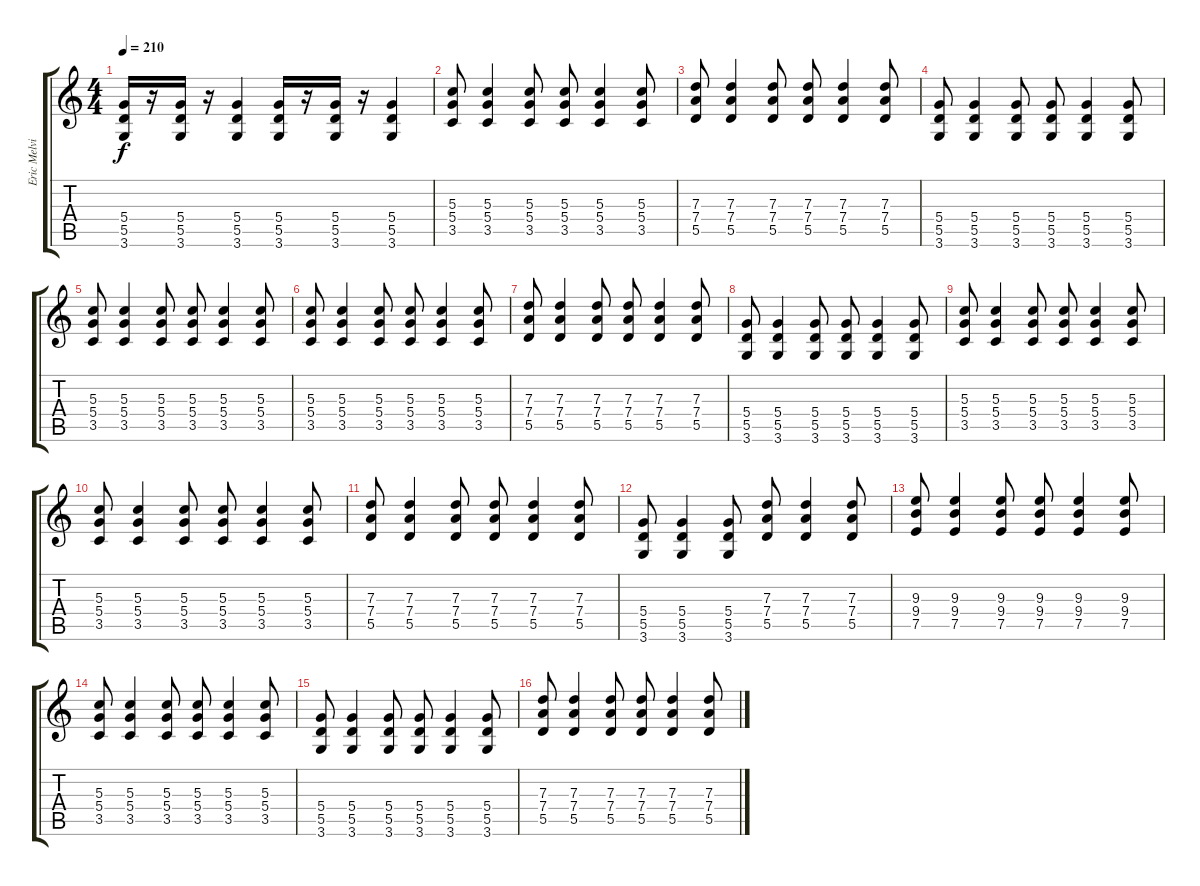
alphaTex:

\track ("Eric Melvin" "Eric Melvi") {instrument distortionguitar}
\staff {score tabs}
\tuning (E4 B3 G3 D3 A2 E2) {hide}
\ts (4 4)
\tempo 210
\clef g2
\ks c
(5.4 5.5 3.6).16{dy f} r.16 (5.4 5.5 3.6).16 r.16 (5.4 5.5 3.6).4 (5.4 5.5 3.6).16 r.16 (5.4 5.5 3.6).16 r.16 (5.4 5.5 3.6).4 |
(5.3 5.4 3.5).8 (5.3 5.4 3.5).4 (5.3 5.4 3.5).8 (5.3 5.4 3.5).8 (5.3 5.4 3.5).4 (5.3 5.4 3.5).8 |
(7.3 7.4 5.5).8 (7.3 7.4 5.5).4 (7.3 7.4 5.5).8 (7.3 7.4 5.5).8 (7.3 7.4 5.5).4 (7.3 7.4 5.5).8 |
(5.4 5.5 3.6).8 (5.4 5.5 3.6).4 (5.4 5.5 3.6).8 (5.4 5.5 3.6).8 (5.4 5.5 3.6).4 (5.4 5.5 3.6).8 |
(5.3 5.4 3.5).8 (5.3 5.4 3.5).4 (5.3 5.4 3.5).8 (5.3 5.4 3.5).8 (5.3 5.4 3.5).4 (5.3 5.4 3.5).8 |
(5.3 5.4 3.5).8 (5.3 5.4 3.5).4 (5.3 5.4 3.5).8 (5.3 5.4 3.5).8 (5.3 5.4 3.5).4 (5.3 5.4 3.5).8 |
(7.3 7.4 5.5).8 (7.3 7.4 5.5).4 (7.3 7.4 5.5).8 (7.3 7.4 5.5).8 (7.3 7.4 5.5).4 (7.3 7.4 5.5).8 |
(5.4 5.5 3.6).8 (5.4 5.5 3.6).4 (5.4 5.5 3.6).8 (5.4 5.5 3.6).8 (5.4 5.5 3.6).4 (5.4 5.5 3.6).8 |
(5.3 5.4 3.5).8 (5.3 5.4 3.5).4 (5.3 5.4 3.5).8 (5.3 5.4 3.5).8 (5.3 5.4 3.5).4 (5.3 5.4 3.5).8 |
(5.3 5.4 3.5).8 (5.3 5.4 3.5).4 (5.3 5.4 3.5).8 (5.3 5.4 3.5).8 (5.3 5.4 3.5).4 (5.3 5.4 3.5).8 |
(7.3 7.4 5.5).8 (7.3 7.4 5.5).4 (7.3 7.4 5.5).8 (7.3 7.4 5.5).8 (7.3 7.4 5.5).4 (7.3 7.4 5.5).8 |
(5.4 5.5 3.6).8 (5.4 5.5 3.6).4 (5.4 5.5 3.6).8 (7.3 7.4 5.5).8 (7.3 7.4 5.5).4 (7.3 7.4 5.5).8 |
(9.3 9.4 7.5).8 (9.3 9.4 7.5).4 (9.3 9.4 7.5).8 (9.3 9.4 7.5).8 (9.3 9.4 7.5).4 (9.3 9.4 7.5).8 |
(5.3 5.4 3.5).8 (5.3 5.4 3.5).4 (5.3 5.4 3.5).8 (5.3 5.4 3.5).8 (5.3 5.4 3.5).4 (5.3 5.4 3.5).8 |
(5.4 5.5 3.6).8 (5.4 5.5 3.6).4 (5.4 5.5 3.6).8 (5.4 5.5 3.6).8 (5.4 5.5 3.6).4 (5.4 5.5 3.6).8 |
(7.3 7.4 5.5).8 (7.3 7.4 5.5).4 (7.3 7.4 5.5).8 (7.3 7.4 5.5).8 (7.3 7.4 5.5).4 (7.3 7.4 5.5).8
